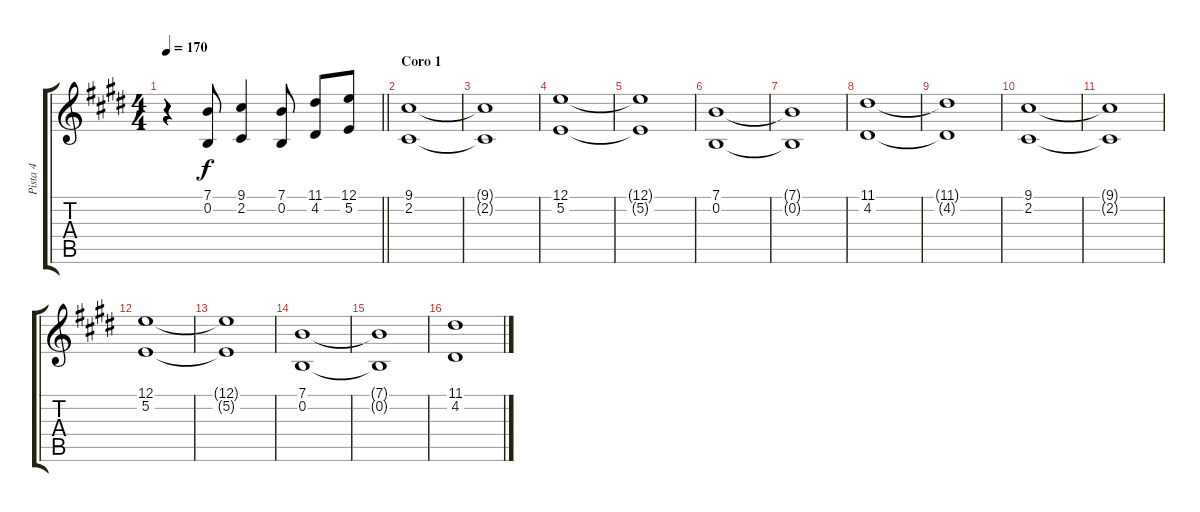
\track ("Pista 4" "Pista 4") {instrument brasssection}
\staff {score tabs}
\tuning (E4 B3 G3 D3 A2 E2) {hide}
\ts (4 4)
\tempo 170
\clef g2
\barLineRight lightlight
\ks e
r.4{dy f} (7.1 0.2).8 (9.1 2.2).4 (7.1 0.2).8 (11.1 4.2).8 (12.1 5.2).8 |
\section ("" "Coro 1")
(9.1 2.2).1 |
(9.1{t} 2.2{t}).1 |
(12.1 5.2).1 |
(12.1{t} 5.2{t}).1 |
(7.1 0.2).1 |
(7.1{t} 0.2{t}).1 |
(11.1 4.2).1 |
(11.1{t} 4.2{t}).1 |
(9.1 2.2).1 |
(9.1{t} 2.2{t}).1 |
(12.1 5.2).1 |
(12.1{t} 5.2{t}).1 |
(7.1 0.2).1 |
(7.1{t} 0.2{t}).1 |
(11.1 4.2).1
